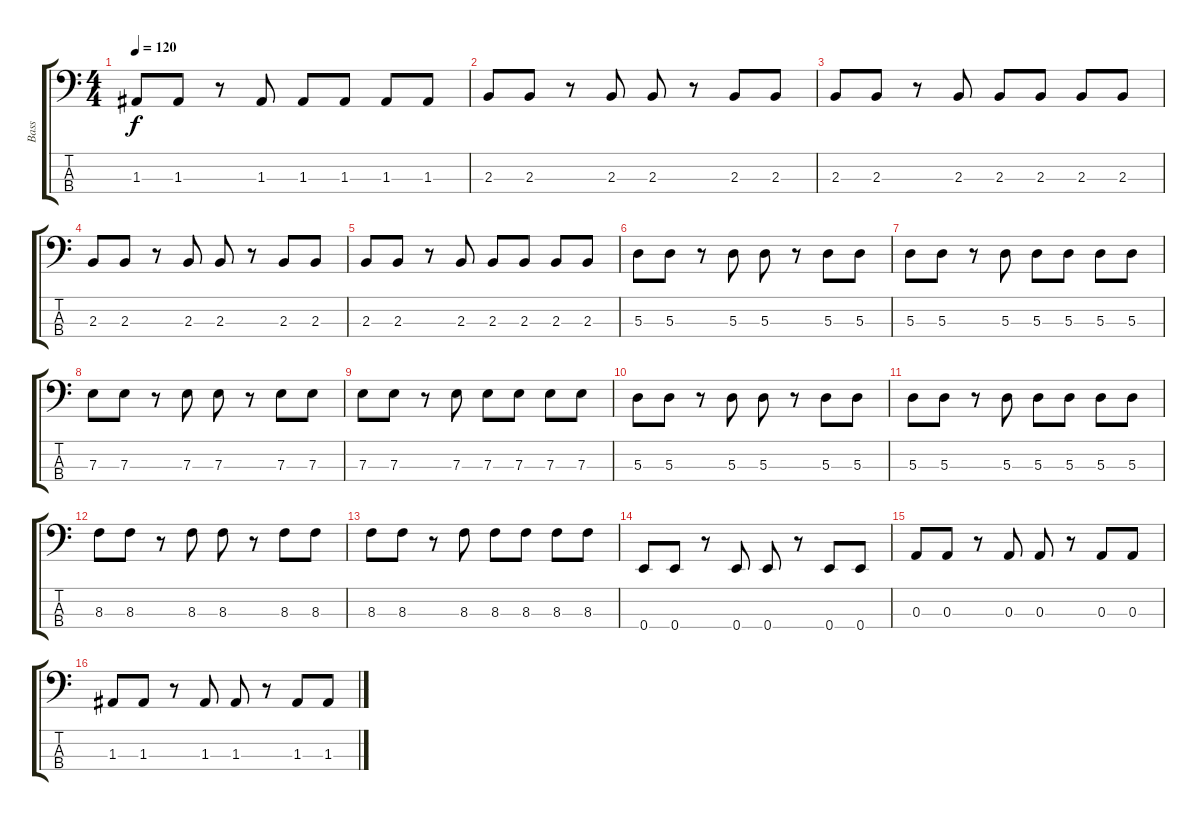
\track ("Bass" "Bass") {instrument electricbassfinger}
\staff {score tabs}
\tuning (G2 D2 A1 E1) {hide}
\ts (4 4)
\tempo 120
\clef f4
\ks c
1.3.8{dy f} 1.3.8 r.8 1.3.8 1.3.8 1.3.8 1.3.8 1.3.8 |
2.3.8 2.3.8 r.8 2.3.8 2.3.8 r.8 2.3.8 2.3.8 |
2.3.8 2.3.8 r.8 2.3.8 2.3.8 2.3.8 2.3.8 2.3.8 |
2.3.8 2.3.8 r.8 2.3.8 2.3.8 r.8 2.3.8 2.3.8 |
2.3.8 2.3.8 r.8 2.3.8 2.3.8 2.3.8 2.3.8 2.3.8 |
5.3.8 5.3.8 r.8 5.3.8 5.3.8 r.8 5.3.8 5.3.8 |
5.3.8 5.3.8 r.8 5.3.8 5.3.8 5.3.8 5.3.8 5.3.8 |
7.3.8 7.3.8 r.8 7.3.8 7.3.8 r.8 7.3.8 7.3.8 |
7.3.8 7.3.8 r.8 7.3.8 7.3.8 7.3.8 7.3.8 7.3.8 |
5.3.8 5.3.8 r.8 5.3.8 5.3.8 r.8 5.3.8 5.3.8 |
5.3.8 5.3.8 r.8 5.3.8 5.3.8 5.3.8 5.3.8 5.3.8 |
8.3.8 8.3.8 r.8 8.3.8 8.3.8 r.8 8.3.8 8.3.8 |
8.3.8 8.3.8 r.8 8.3.8 8.3.8 8.3.8 8.3.8 8.3.8 |
0.4.8 0.4.8 r.8 0.4.8 0.4.8 r.8 0.4.8 0.4.8 |
0.3.8 0.3.8 r.8 0.3.8 0.3.8 r.8 0.3.8 0.3.8 |
1.3.8 1.3.8 r.8 1.3.8 1.3.8 r.8 1.3.8 1.3.8
